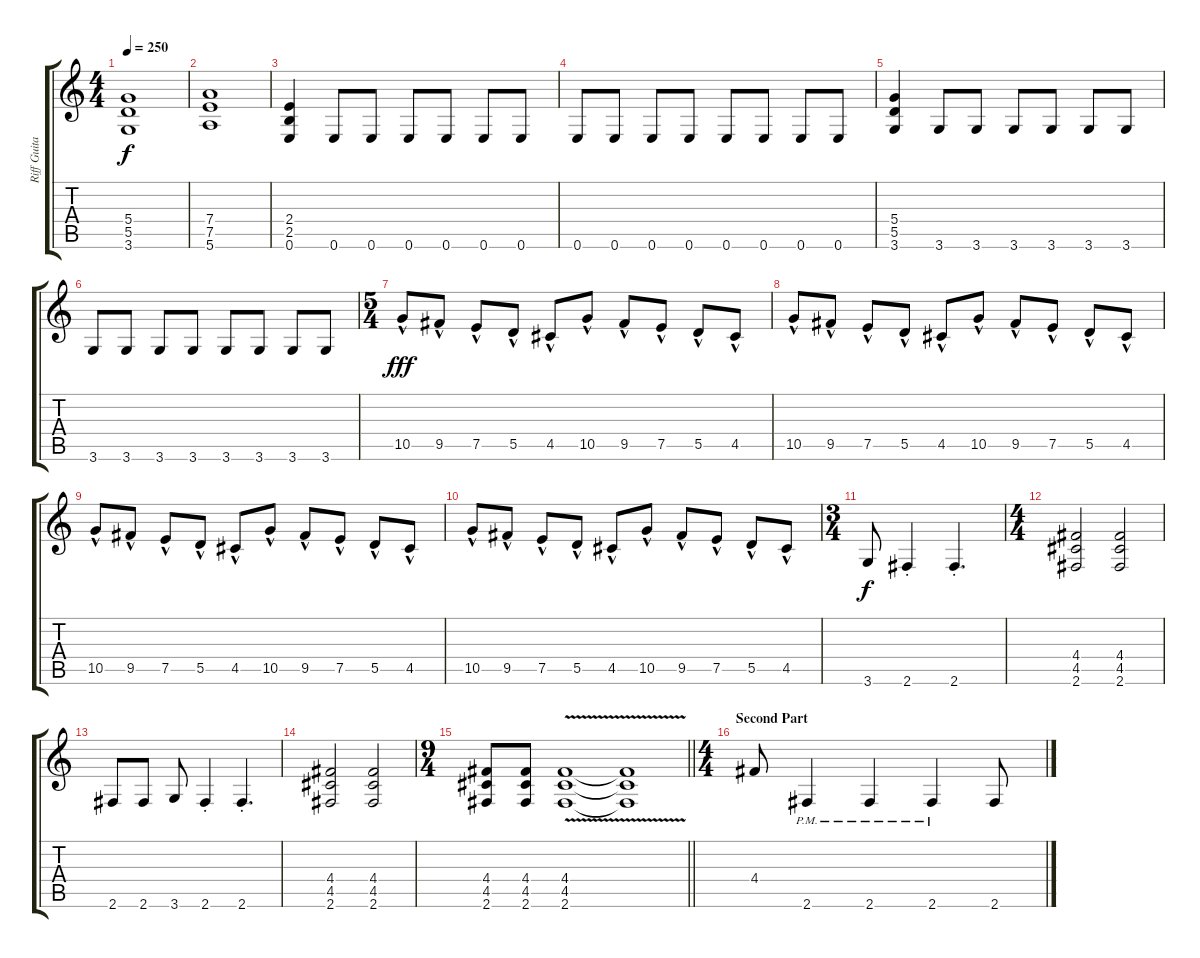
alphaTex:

\track ("Riff Guitar" "Riff Guita") {instrument distortionguitar}
\staff {score tabs}
\tuning (E4 B3 G3 D3 A2 E2) {hide}
\ts (4 4)
\tempo 250
\clef g2
\ks c
(5.4 5.5 3.6).1{dy f} |
(7.4 7.5 5.6).1 |
(2.4 2.5 0.6).4 0.6.8 0.6.8 0.6.8 0.6.8 0.6.8 0.6.8 |
0.6.8 0.6.8 0.6.8 0.6.8 0.6.8 0.6.8 0.6.8 0.6.8 |
(5.4 5.5 3.6).4 3.6.8 3.6.8 3.6.8 3.6.8 3.6.8 3.6.8 |
3.6.8 3.6.8 3.6.8 3.6.8 3.6.8 3.6.8 3.6.8 3.6.8 |
\ts (5 4)
10.5{hac}.8{dy fff} 9.5{hac}.8 7.5{hac}.8 5.5{hac}.8 4.5{hac}.8 10.5{hac}.8 9.5{hac}.8 7.5{hac}.8 5.5{hac}.8 4.5{hac}.8 |
10.5{hac}.8 9.5{hac}.8 7.5{hac}.8 5.5{hac}.8 4.5{hac}.8 10.5{hac}.8 9.5{hac}.8 7.5{hac}.8 5.5{hac}.8 4.5{hac}.8 |
10.5{hac}.8 9.5{hac}.8 7.5{hac}.8 5.5{hac}.8 4.5{hac}.8 10.5{hac}.8 9.5{hac}.8 7.5{hac}.8 5.5{hac}.8 4.5{hac}.8 |
10.5{hac}.8 9.5{hac}.8 7.5{hac}.8 5.5{hac}.8 4.5{hac}.8 10.5{hac}.8 9.5{hac}.8 7.5{hac}.8 5.5{hac}.8 4.5{hac}.8 |
\ts (3 4)
3.6.8{dy f} 2.6{st}.4 2.6{st}.4{d} |
\ts (4 4)
(4.4 4.5 2.6).2 (4.4 4.5 2.6).2 |
2.6.8 2.6.8 3.6.8 2.6{st}.4 2.6{st}.4{d} |
(4.4 4.5 2.6).2 (4.4 4.5 2.6).2 |
\ts (9 4)
\barLineRight lightlight
(4.4 4.5 2.6).8 (4.4 4.5 2.6).8 (4.4{v} 4.5{v} 2.6).1 (4.4{t} 4.5{t} 2.6{t}).1 |
\ts (4 4)
\section ("" "Second Part")
4.4.8 2.6{pm}.4 2.6{pm}.4 2.6{pm}.4 2.6.8
